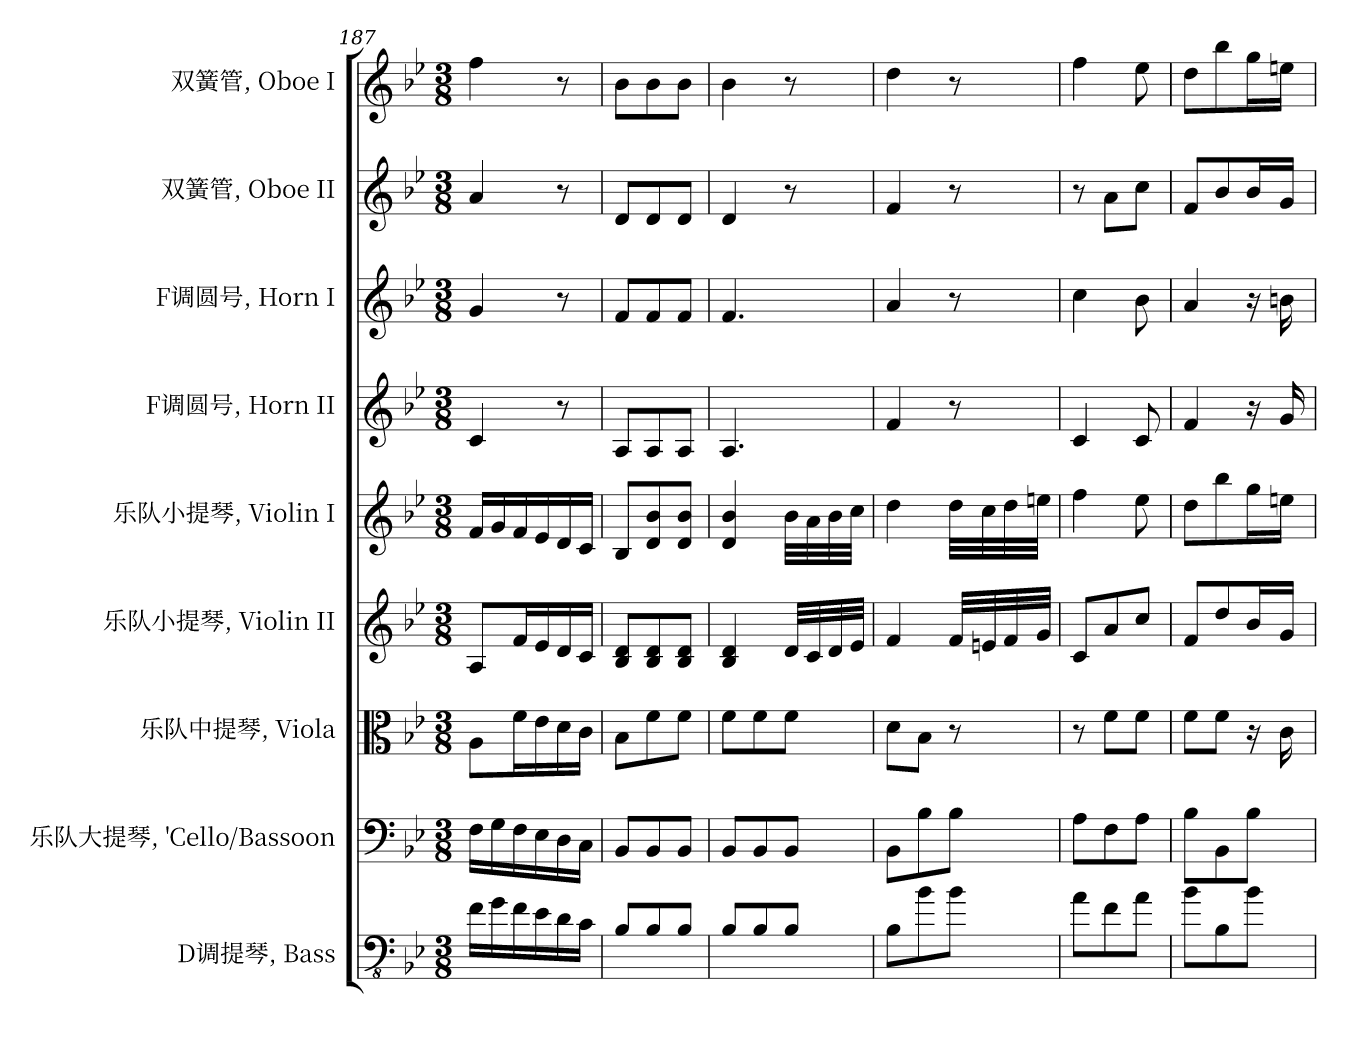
**kern	**kern	**kern	**kern	**kern	**kern	**kern	**kern	**kern
*part9	*part8	*part7	*part6	*part5	*part4	*part3	*part2	*part1
*staff9	*staff8	*staff7	*staff6	*staff5	*staff4	*staff3	*staff2	*staff1
*I"D调提琴, Bass	*I"乐队大提琴, 'Cello/Bassoon	*I"乐队中提琴, Viola	*I"乐队小提琴, Violin II	*I"乐队小提琴, Violin I	*I"F调圆号, Horn II	*I"F调圆号, Horn I	*I"双簧管, Oboe II	*I"双簧管, Oboe I
*	*	*	*	*	*I'F Hn.	*I'F Hn.	*I'Ob.	*I'Ob.
*clefFv4	*clefF4	*clefC3	*clefG2	*clefG2	*clefG2	*clefG2	*clefG2	*clefG2
*ITrd7c12	*	*	*	*	*ITrd4c7	*ITrd4c7	*	*
*k[b-e-]	*k[b-e-]	*k[b-e-]	*k[b-e-]	*k[b-e-]	*k[b-e-a-]	*k[b-e-a-]	*k[b-e-]	*k[b-e-]
*M3/8	*M3/8	*M3/8	*M3/8	*M3/8	*M3/8	*M3/8	*M3/8	*M3/8
=187	=187	=187	=187	=187	=187	=187	=187	=187
16FF\LL	16F\LL	8A\L	8A/L	16f/LL	4F/	4c/	4a/	4ff\
16GG\	16G\	.	.	16g/	.	.	.	.
16FF\	16F\	16f\L	16f/L	16f/	.	.	.	.
16EE-\	16E-\	16e-\	16e-/	16e-/	.	.	.	.
16DD\	16D\	16d\	16d/	16d/	8r	8r	8r	8r
16CC\JJ	16C\JJ	16c\JJ	16c/JJ	16c/JJ	.	.	.	.
=188	=188	=188	=188	=188	=188	=188	=188	=188
8BBB-/L	8BB-/L	8B-\L	8B-/ 8d/L	8B-/L	8D/L	8B-/L	8d/L	8b-\L
8BBB-/	8BB-/	8f\	8B-/ 8d/	8d/ 8b-/	8D/	8B-/	8d/	8b-\
8BBB-/J	8BB-/J	8f\J	8B-/ 8d/J	8d/ 8b-/J	8D/J	8B-/J	8d/J	8b-\J
=189	=189	=189	=189	=189	=189	=189	=189	=189
8BBB-/L	8BB-/L	8f\L	4B-/ 4d/	4d/ 4b-/	4.D/	4.B-/	4d/	4b-\
8BBB-/	8BB-/	8f\	.	.	.	.	.	.
8BBB-/J	8BB-/J	8f\J	32d/LLL	32b-\LLL	.	.	8r	8r
.	.	.	32c/	32a\	.	.	.	.
.	.	.	32d/	32b-\	.	.	.	.
.	.	.	32e-/JJJ	32cc\JJJ	.	.	.	.
=190	=190	=190	=190	=190	=190	=190	=190	=190
8BBB-\L	8BB-\L	8d\L	4f/	4dd\	4B-/	4d/	4f/	4dd\
8BB-\	8B-\	8B-\J	.	.	.	.	.	.
8BB-\J	8B-\J	8r	32f/LLL	32dd\LLL	8r	8r	8r	8r
.	.	.	32en/	32cc\	.	.	.	.
.	.	.	32f/	32dd\	.	.	.	.
.	.	.	32g/JJJ	32een\JJJ	.	.	.	.
!!LO:PB:g=z
=191	=191	=191	=191	=191	=191	=191	=191	=191
8AA\L	8A\L	8r	8c/L	4ff\	4F/	4f\	8r	4ff\
8FF\	8F\	8f\L	8a/	.	.	.	8a\L	.
8AA\J	8A\J	8f\J	8cc/J	8ee-\	8F/	8e-\	8cc\J	8ee-\
=192	=192	=192	=192	=192	=192	=192	=192	=192
8BB-\L	8B-\L	8f\L	8f/L	8dd\L	4B-/	4d/	8f/L	8dd\L
8BBB-\	8BB-\	8f\J	8dd/	8bb-\	.	.	8b-/	8bb-\
8BB-\J	8B-\J	16r	16b-/L	16gg\L	16r	16r	16b-/L	16gg\L
.	.	16c\	16g/JJ	16een\JJ	16c/	16en\	16g/JJ	16een\JJ
=	=	=	=	=	=	=	=	=
*-	*-	*-	*-	*-	*-	*-	*-	*-
